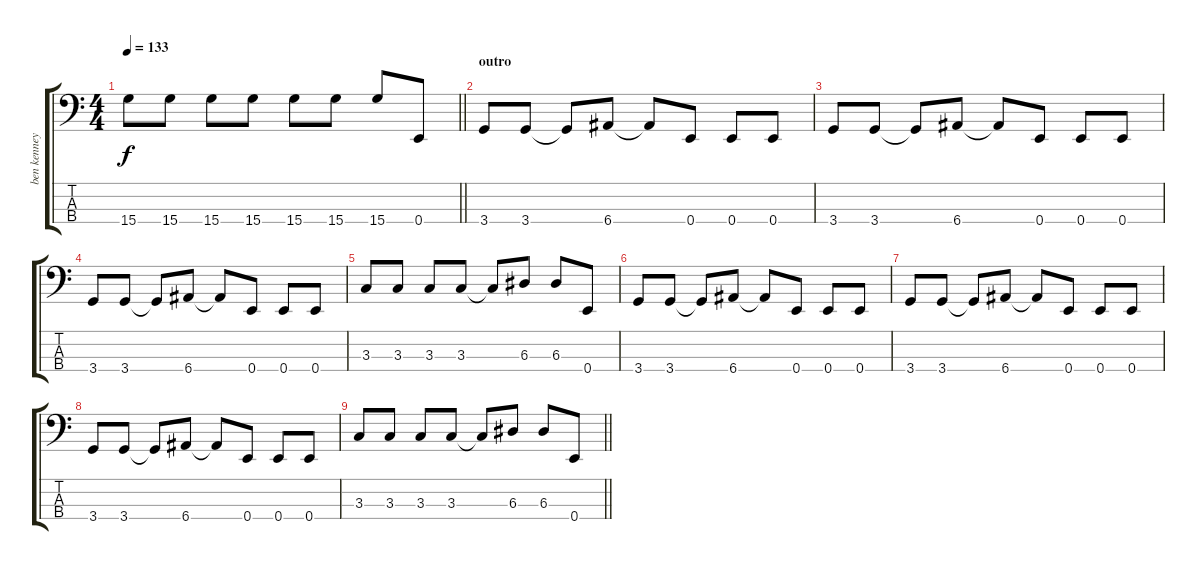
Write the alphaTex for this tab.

\track ("ben kenney" "ben kenney") {instrument electricbassfinger}
\staff {score tabs}
\tuning (G2 D2 A1 E1) {hide}
\ts (4 4)
\tempo 133
\clef f4
\barLineRight lightlight
\ks c
15.4.8{dy f} 15.4.8 15.4.8 15.4.8 15.4.8 15.4.8 15.4.8 0.4.8 |
\section ("" "outro")
3.4.8 3.4.8 3.4{t}.8 6.4.8 6.4{t}.8 0.4.8 0.4.8 0.4.8 |
3.4.8 3.4.8 3.4{t}.8 6.4.8 6.4{t}.8 0.4.8 0.4.8 0.4.8 |
3.4.8 3.4.8 3.4{t}.8 6.4.8 6.4{t}.8 0.4.8 0.4.8 0.4.8 |
3.3.8 3.3.8 3.3.8 3.3.8 3.3{t}.8 6.3.8 6.3.8 0.4.8 |
3.4.8 3.4.8 3.4{t}.8 6.4.8 6.4{t}.8 0.4.8 0.4.8 0.4.8 |
3.4.8 3.4.8 3.4{t}.8 6.4.8 6.4{t}.8 0.4.8 0.4.8 0.4.8 |
3.4.8 3.4.8 3.4{t}.8 6.4.8 6.4{t}.8 0.4.8 0.4.8 0.4.8 |
\barLineRight lightlight
3.3.8 3.3.8 3.3.8 3.3.8 3.3{t}.8 6.3.8 6.3.8 0.4.8
